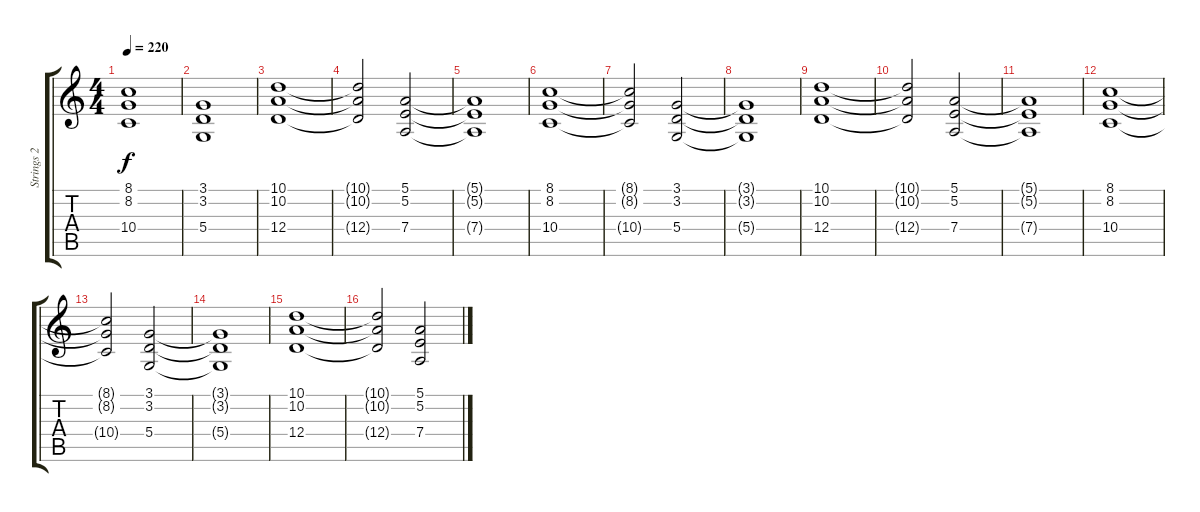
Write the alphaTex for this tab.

\track ("Strings 2" "Strings 2") {instrument stringensemble2}
\staff {score tabs}
\tuning (E4 B3 G3 D3 A2 E2) {hide}
\ts (4 4)
\tempo 220
\clef g2
\ks c
(8.1 8.2 10.4).1{dy f} |
(3.1 3.2 5.4).1 |
(10.1 10.2 12.4).1 |
(10.1{t} 10.2{t} 12.4{t}).2 (5.1 5.2 7.4).2 |
(5.1{t} 5.2{t} 7.4{t}).1 |
(8.1 8.2 10.4).1 |
(8.1{t} 8.2{t} 10.4{t}).2 (3.1 3.2 5.4).2 |
(3.1{t} 3.2{t} 5.4{t}).1 |
(10.1 10.2 12.4).1 |
(10.1{t} 10.2{t} 12.4{t}).2 (5.1 5.2 7.4).2 |
(5.1{t} 5.2{t} 7.4{t}).1 |
(8.1 8.2 10.4).1 |
(8.1{t} 8.2{t} 10.4{t}).2 (3.1 3.2 5.4).2 |
(3.1{t} 3.2{t} 5.4{t}).1 |
(10.1 10.2 12.4).1 |
(10.1{t} 10.2{t} 12.4{t}).2 (5.1 5.2 7.4).2
